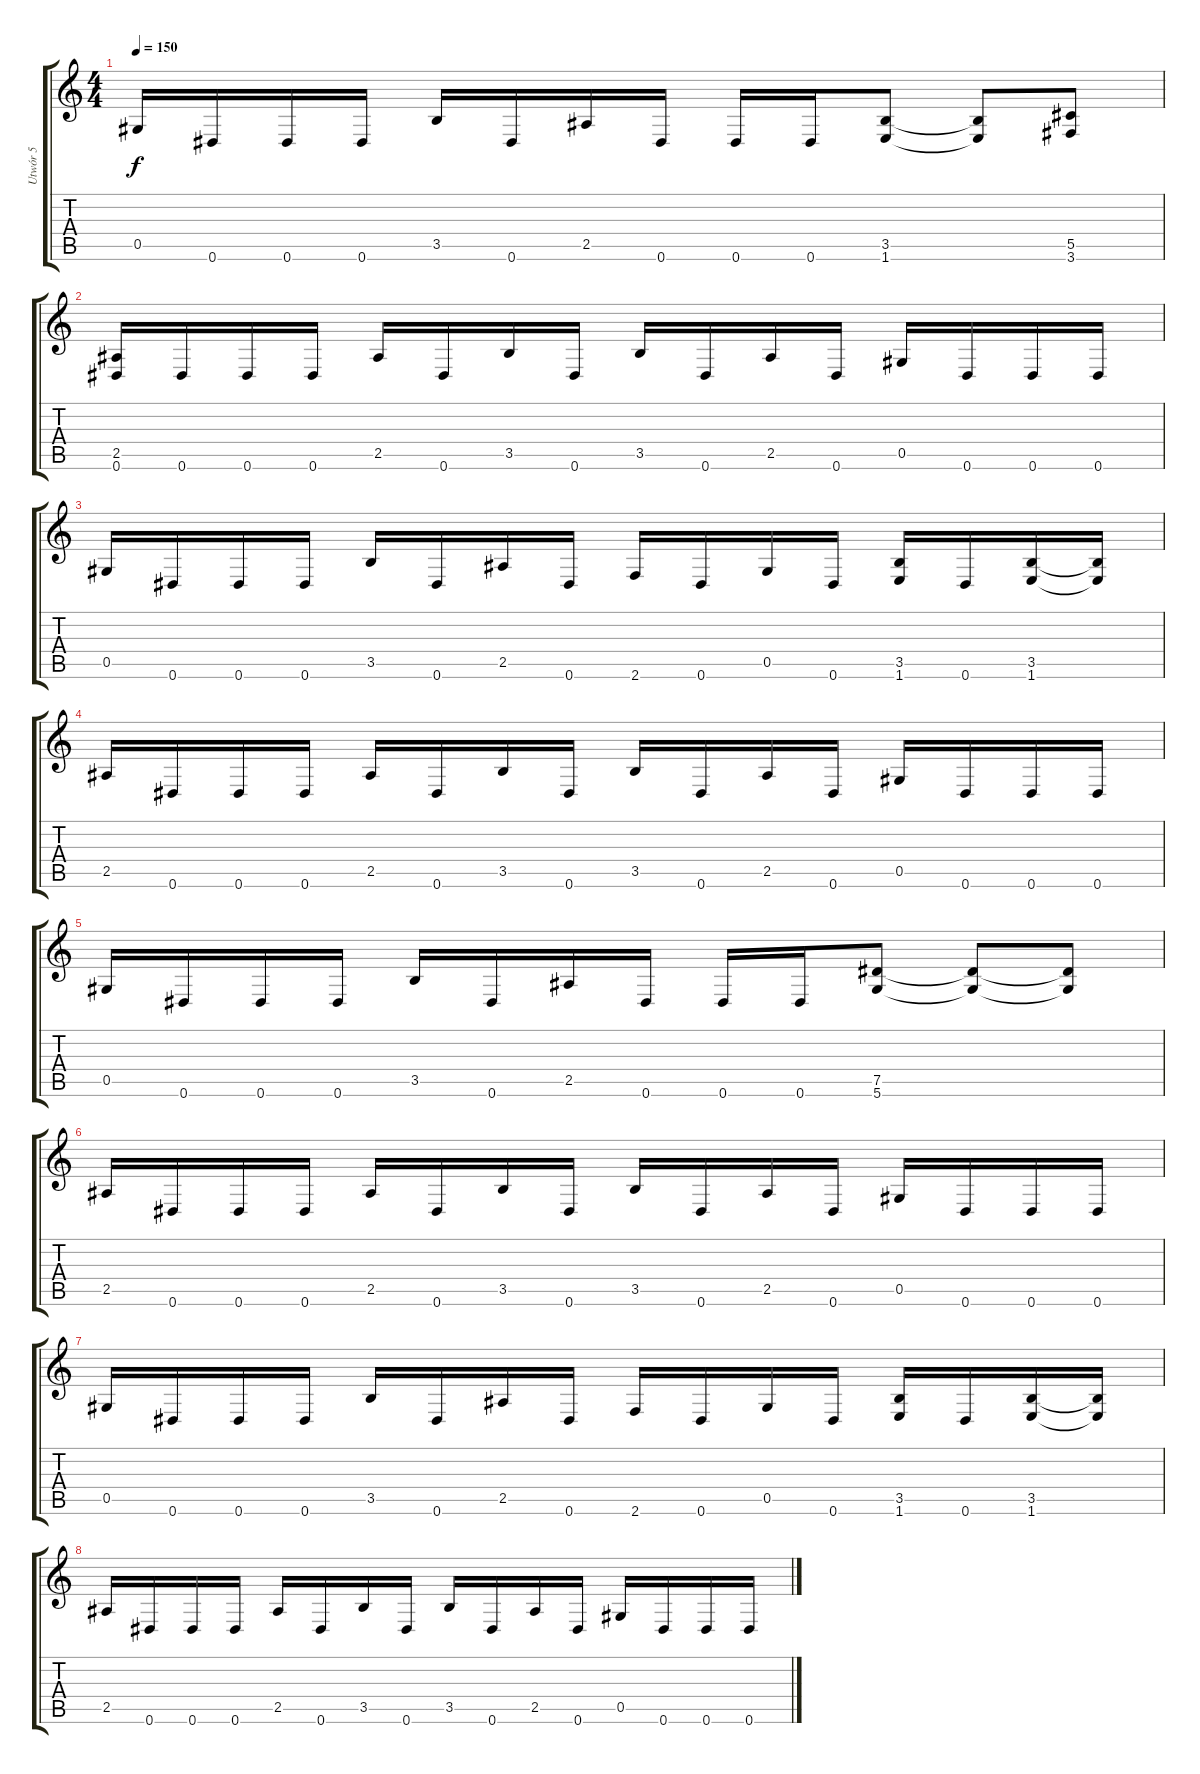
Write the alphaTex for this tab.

\track ("Utwór 5" "Utwór 5") {instrument distortionguitar}
\staff {score tabs}
\tuning (Eb4 Bb3 Gb3 Db3 Ab2 Eb2) {hide}
\ts (4 4)
\tempo 150
\clef g2
\ks c
0.5.16{dy f} 0.6.16 0.6.16 0.6.16 3.5.16 0.6.16 2.5.16 0.6.16 0.6.16 0.6.16 (3.5 1.6).8 (3.5{t} 1.6{t}).8 (5.5 3.6).8 |
(2.5 0.6).16 0.6.16 0.6.16 0.6.16 2.5.16 0.6.16 3.5.16 0.6.16 3.5.16 0.6.16 2.5.16 0.6.16 0.5.16 0.6.16 0.6.16 0.6.16 |
0.5.16 0.6.16 0.6.16 0.6.16 3.5.16 0.6.16 2.5.16 0.6.16 2.6.16 0.6.16 0.5.16 0.6.16 (3.5 1.6).16 0.6.16 (3.5 1.6).16 (3.5{t} 1.6{t}).16 |
2.5.16 0.6.16 0.6.16 0.6.16 2.5.16 0.6.16 3.5.16 0.6.16 3.5.16 0.6.16 2.5.16 0.6.16 0.5.16 0.6.16 0.6.16 0.6.16 |
0.5.16 0.6.16 0.6.16 0.6.16 3.5.16 0.6.16 2.5.16 0.6.16 0.6.16 0.6.16 (7.5 5.6).8 (7.5{t} 5.6{t}).8 (7.5{t} 5.6{t}).8 |
2.5.16 0.6.16 0.6.16 0.6.16 2.5.16 0.6.16 3.5.16 0.6.16 3.5.16 0.6.16 2.5.16 0.6.16 0.5.16 0.6.16 0.6.16 0.6.16 |
0.5.16 0.6.16 0.6.16 0.6.16 3.5.16 0.6.16 2.5.16 0.6.16 2.6.16 0.6.16 0.5.16 0.6.16 (3.5 1.6).16 0.6.16 (3.5 1.6).16 (3.5{t} 1.6{t}).16 |
2.5.16 0.6.16 0.6.16 0.6.16 2.5.16 0.6.16 3.5.16 0.6.16 3.5.16 0.6.16 2.5.16 0.6.16 0.5.16 0.6.16 0.6.16 0.6.16
